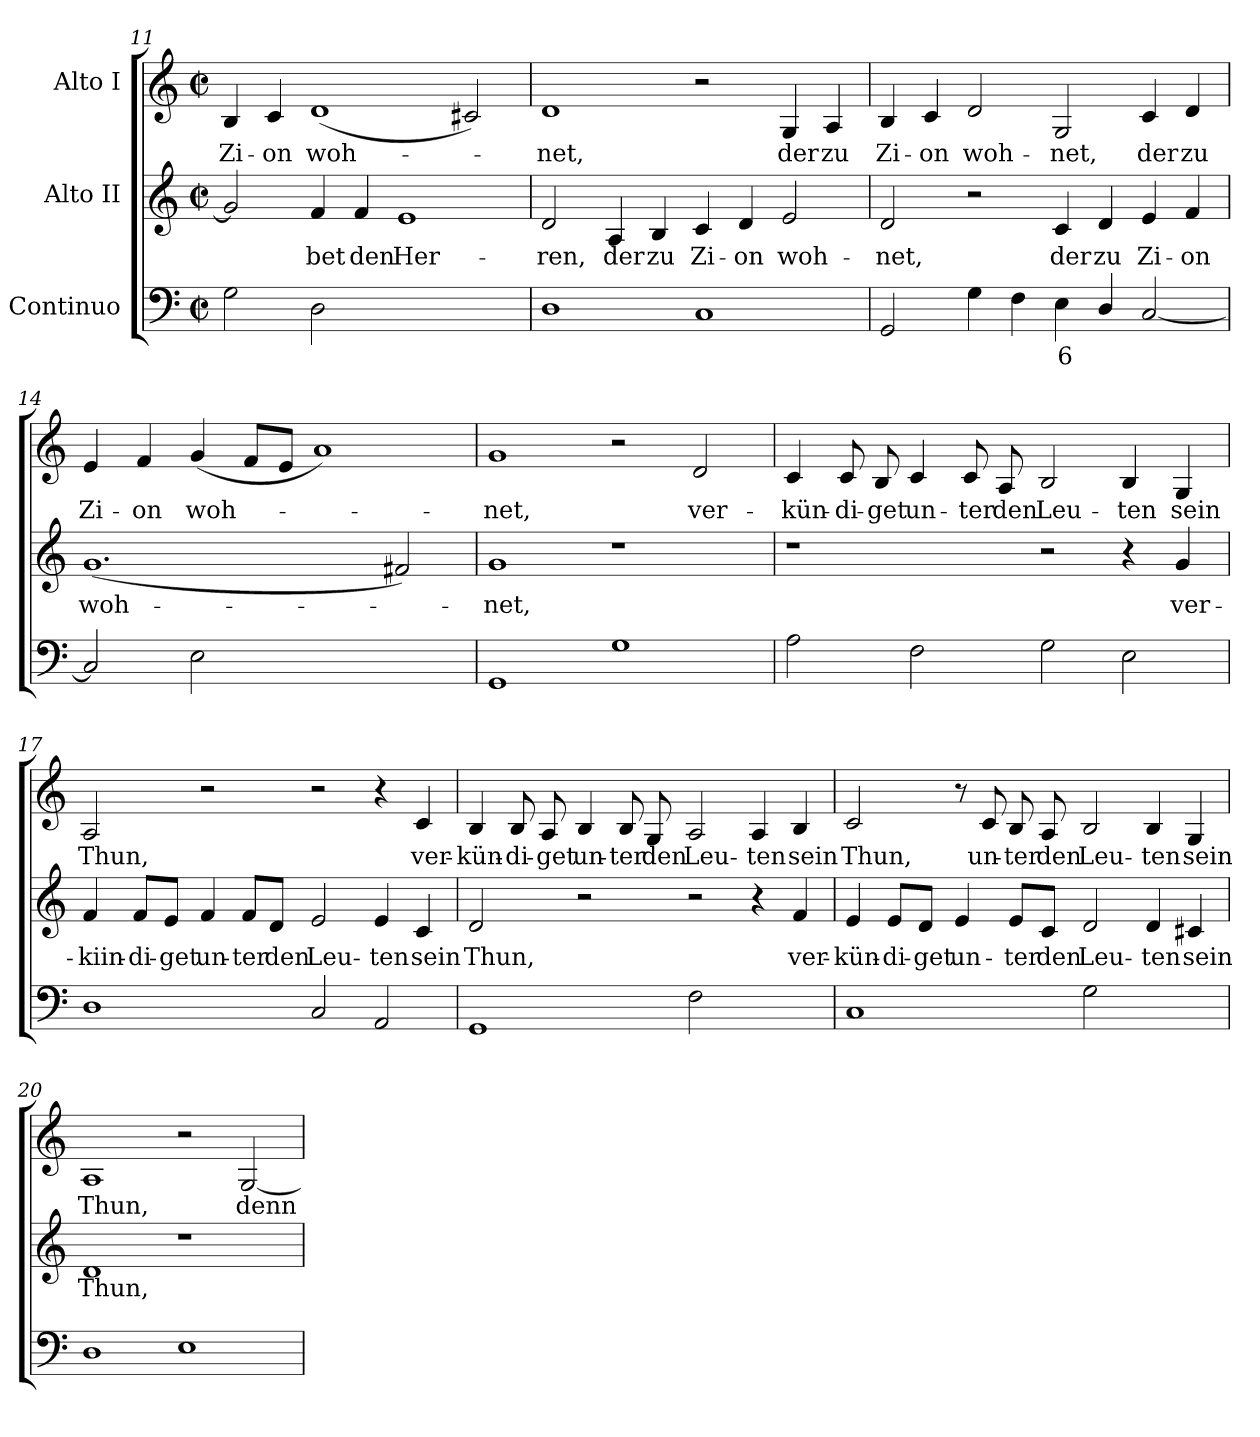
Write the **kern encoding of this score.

**kern	**text	**kern	**text	**kern	**text
*part3	*part3	*part2	*part2	*part1	*part1
*staff3	*staff3	*staff2	*staff2	*staff1	*staff1
*I"Continuo	*	*I"Alto II	*	*I"Alto I	*
*clefF4	*	*clefG2	*	*clefG2	*
*k[]	*	*k[]	*	*k[]	*
*C:	*	*C:	*	*C:	*
*M4/2	*	*M4/2	*	*M4/2	*
*met(c|)	*	*met(c|)	*	*met(c|)	*
=11	=11	=11	=11	=11	=11
!	!	!	!	!	!LO:LY:b
2G	.	2g]	.	4B	Zi-
!	!	!	!	!	!LO:LY:b
.	.	.	.	4c	-on
!	!	!	!LO:LY:b	!	!LO:LY:b
2D	.	4f	bet	(<1d	woh-
!	!	!	!LO:LY:b	!	!
.	.	4f	den	.	.
!	!LO:LY:b	!	!LO:LY:b	!	!
[2Ayy	4	1e	Her-	.	.
!	!LO:LY:b	!	!	!	!
2Ayy]	3	.	.	2c#X)	.
=12	=12	=12	=12	=12	=12
!	!	!	!LO:LY:b	!	!LO:LY:b
1D	.	2d	-ren,	1d	net,
!	!	!	!LO:LY:b	!	!
.	.	4A	der	.	.
!	!	!	!LO:LY:b	!	!
.	.	4B	zu	.	.
!	!	!	!LO:LY:b	!	!
1C	.	4c	Zi-	2r	.
!	!	!	!LO:LY:b	!	!
.	.	4d	-on	.	.
!	!	!	!LO:LY:b	!	!LO:LY:b
.	.	2e	woh-	4G	der
!	!	!	!	!	!LO:LY:b
.	.	.	.	4A	zu
!!LO:LB:g=z
=13	=13	=13	=13	=13	=13
!	!	!	!LO:LY:b	!	!LO:LY:b
2GG	.	2d	-net,	4B	Zi-
!	!	!	!	!	!LO:LY:b
.	.	.	.	4c	-on
!	!	!	!	!	!LO:LY:b
4G	.	2r	.	2d	woh-
4F	.	.	.	.	.
!	!LO:LY:b	!	!LO:LY:b	!	!LO:LY:b
4E	6	4c	der	2G	-net,
!	!	!	!LO:LY:b	!	!
4D/	.	4d	zu	.	.
!	!	!	!LO:LY:b	!	!LO:LY:b
[2C	.	4e	Zi-	4c	der
!	!	!	!LO:LY:b	!	!LO:LY:b
.	.	4f	-on	4d	zu
=14	=14	=14	=14	=14	=14
!	!	!	!LO:LY:b	!	!LO:LY:b
2C]	.	(<1.g	woh-	4e	Zi-
!	!	!	!	!	!LO:LY:b
.	.	.	.	4f	-on
!	!	!	!	!	!LO:LY:b
2E	.	.	.	(<4g	woh-
.	.	.	.	8fL	.
.	.	.	.	8eJ	.
!	!LO:LY:b	!	!	!	!
[2D/yy	4	.	.	1a)	.
2D/yy]	.	2f#X)	.	.	.
=15	=15	=15	=15	=15	=15
!	!	!	!LO:LY:b	!	!LO:LY:b
1GG	.	1g	net,	1g	net,
1G	.	1r	.	2r	.
!	!	!	!	!	!LO:LY:b
.	.	.	.	2d	ver-
=16	=16	=16	=16	=16	=16
!	!	!	!	!	!LO:LY:b
2A	.	1r	.	4c	-kün-
!	!	!	!	!	!LO:LY:b
.	.	.	.	8c	-di-
!	!	!	!	!	!LO:LY:b
.	.	.	.	8B	-get
!	!	!	!	!	!LO:LY:b
2F	.	.	.	4c	un-
!	!	!	!	!	!LO:LY:b
.	.	.	.	8c	-ter
!	!	!	!	!	!LO:LY:b
.	.	.	.	8A	den
!	!	!	!	!	!LO:LY:b
2G	.	2r	.	2B	Leu-
!	!	!	!	!	!LO:LY:b
2E	.	4r	.	4B	-ten
!	!	!	!LO:LY:b	!	!LO:LY:b
.	.	4g	ver-	4G	sein
!!LO:LB:g=z
=17	=17	=17	=17	=17	=17
!	!	!	!LO:LY:b	!	!LO:LY:b
1D	.	4f	-kiin-	2A	Thun,
!	!	!	!LO:LY:b	!	!
.	.	8f/L	-di-	.	.
!	!	!	!LO:LY:b	!	!
.	.	8e/J	-get	.	.
!	!	!	!LO:LY:b	!	!
.	.	4f	un-	2r	.
!	!	!	!LO:LY:b	!	!
.	.	8f/L	-ter	.	.
!	!	!	!LO:LY:b	!	!
.	.	8d/J	den	.	.
!	!	!	!LO:LY:b	!	!
2C	.	2e	Leu-	2r	.
!	!	!	!LO:LY:b	!	!
2AA	.	4e	-ten	4r	.
!	!	!	!LO:LY:b	!	!LO:LY:b
.	.	4c	sein	4c	ver-
=18	=18	=18	=18	=18	=18
!	!	!	!LO:LY:b	!	!LO:LY:b
1GG	.	2d	Thun,	4B	-kün-
!	!	!	!	!	!LO:LY:b
.	.	.	.	8B	-di-
!	!	!	!	!	!LO:LY:b
.	.	.	.	8A	-get
!	!	!	!	!	!LO:LY:b
.	.	2r	.	4B	un-
!	!	!	!	!	!LO:LY:b
.	.	.	.	8B	-ter
!	!	!	!	!	!LO:LY:b
.	.	.	.	8G	den
!	!	!	!	!	!LO:LY:b
2F	.	2r	.	2A	Leu-
!	!LO:LY:b	!	!	!	!LO:LY:b
[4D/yy	5	4r	.	4A	-ten
!	!LO:LY:b	!	!LO:LY:b	!	!LO:LY:b
4D/yy]	6	4f	ver-	4B	sein
!!LO:LB:g=z
=19	=19	=19	=19	=19	=19
!	!	!	!LO:LY:b	!	!LO:LY:b
1C	.	4e	-kün-	2c	Thun,
!	!	!	!LO:LY:b	!	!
.	.	8e/L	-di-	.	.
!	!	!	!LO:LY:b	!	!
.	.	8d/J	-get	.	.
!	!	!	!LO:LY:b	!	!
.	.	4e	un-	8r	.
!	!	!	!	!	!LO:LY:b
.	.	.	.	8c	un-
!	!	!	!LO:LY:b	!	!LO:LY:b
.	.	8e/L	-ter	8B	-ter
!	!	!	!LO:LY:b	!	!LO:LY:b
.	.	8c/J	den	8A	den
!	!	!	!LO:LY:b	!	!LO:LY:b
2G	.	2d	Leu-	2B	Leu-
!	!LO:LY:b	!	!LO:LY:b	!	!LO:LY:b
[4Eyy	7	4d	-ten	4B	-ten
!	!LO:LY:b	!	!LO:LY:b	!	!LO:LY:b
4Eyy]	6	4c#X	sein	4G	sein
=20	=20	=20	=20	=20	=20
!	!	!	!LO:LY:b	!	!LO:LY:b
1D	.	1d	Thun,	1A	Thun,
1E	.	1r	.	2r	.
!	!	!	!	!	!LO:LY:b
.	.	.	.	[2G	denn
=	=	=	=	=	=
*-	*-	*-	*-	*-	*-
